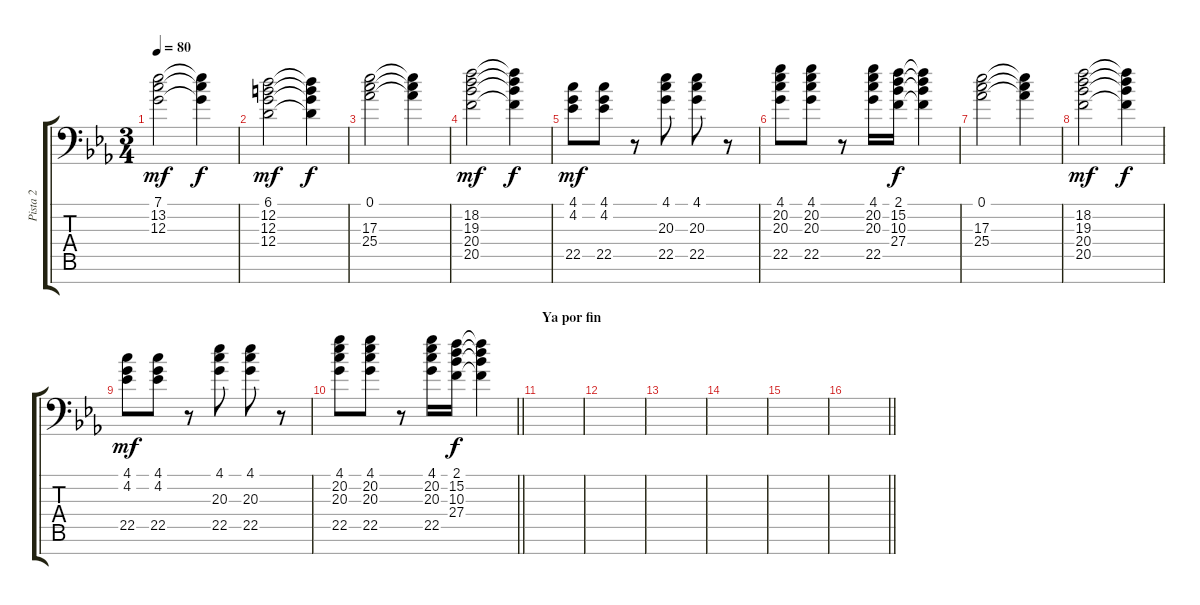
\track ("Pista 2" "Pista 2") {instrument stringensemble1}
\staff {score tabs}
\tuning (Ab4 B3 G3 D3 A2 C2 C-1) {hide}
\ts (3 4)
\tempo 80
\clef f4
\ks eb
(7.1 13.2 12.3).2{dy mf} (7.1{t} 13.2{t} 12.3{t}).4{dy f} |
(6.1 12.2 12.3 12.4).2{dy mf} (6.1{t} 12.2{t} 12.3{t} 12.4{t}).4{dy f} |
(0.1 17.3 25.4).2 (0.1{t} 17.3{t} 25.4{t}).4 |
(18.2 19.3 20.4 20.5).2{dy mf} (18.2{t} 19.3{t} 20.4{t} 20.5{t}).4{dy f} |
(4.1 4.2 22.5).8{dy mf} (4.1 4.2 22.5).8 r.8 (4.1 20.3 22.5).8 (4.1 20.3 22.5).8 r.8 |
(4.1 20.2 20.3 22.5).8 (4.1 20.2 20.3 22.5).8 r.8 (4.1 20.2 20.3 22.5).16 (2.1 15.2 10.3 27.4).16{dy f} (2.1{t} 15.2{t} 10.3{t} 27.4{t}).4 |
(0.1 17.3 25.4).2 (0.1{t} 17.3{t} 25.4{t}).4 |
(18.2 19.3 20.4 20.5).2{dy mf} (18.2{t} 19.3{t} 20.4{t} 20.5{t}).4{dy f} |
(4.1 4.2 22.5).8{dy mf} (4.1 4.2 22.5).8 r.8 (4.1 20.3 22.5).8 (4.1 20.3 22.5).8 r.8 |
\barLineRight lightlight
(4.1 20.2 20.3 22.5).8 (4.1 20.2 20.3 22.5).8 r.8 (4.1 20.2 20.3 22.5).16 (2.1 15.2 10.3 27.4).16{dy f} (2.1{t} 15.2{t} 10.3{t} 27.4{t}).4 |
\section ("" "Ya por fin")
|
|
|
|
|
\barLineRight lightlight
